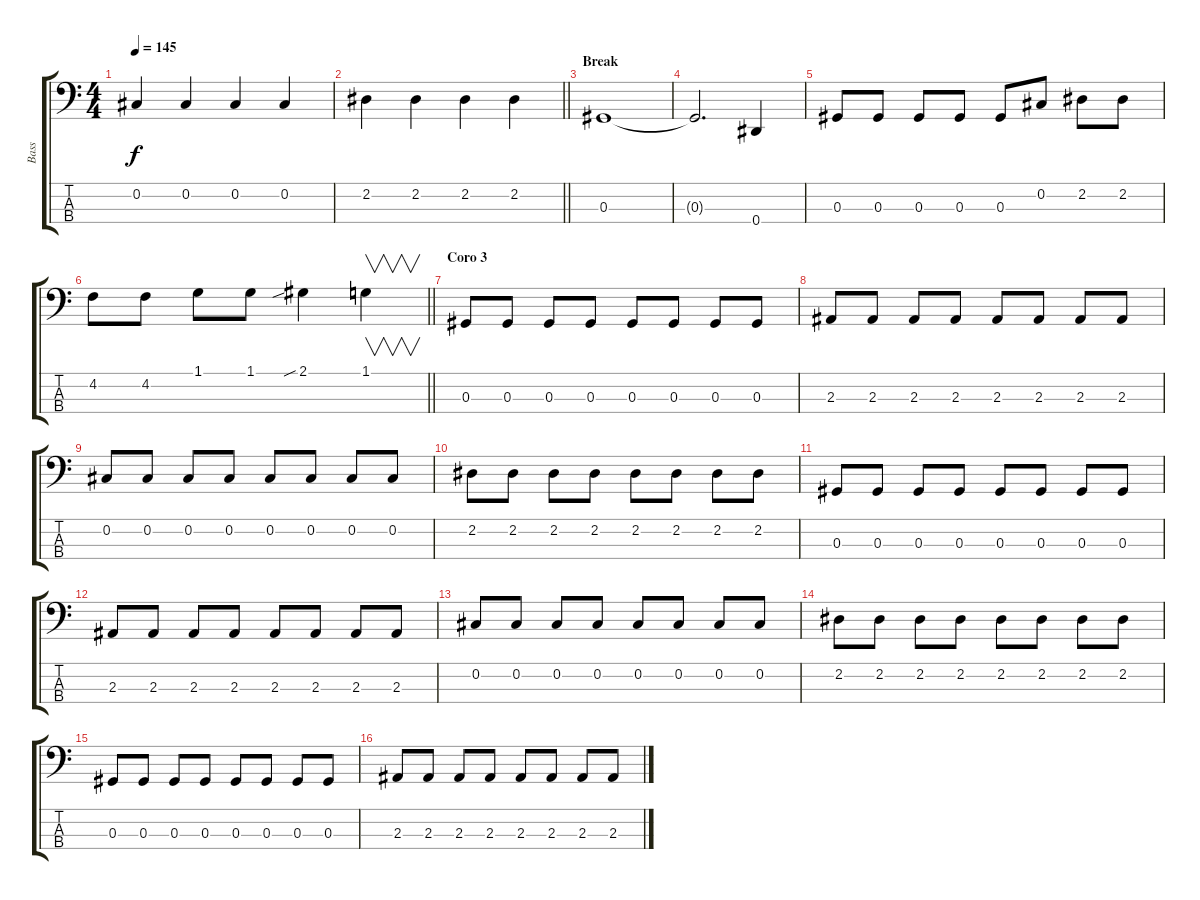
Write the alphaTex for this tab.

\track ("Bass" "Bass") {instrument electricbasspick}
\staff {score tabs}
\tuning (Gb2 Db2 Ab1 Eb1) {hide}
\ts (4 4)
\tempo 145
\clef f4
\ks c
0.2.4{dy f} 0.2.4 0.2.4 0.2.4 |
\barLineRight lightlight
2.2.4 2.2.4 2.2.4 2.2.4 |
\section ("" "Break")
0.3.1 |
0.3{t}.2{d} 0.4.4 |
0.3.8 0.3.8 0.3.8 0.3.8 0.3.8 0.2.8 2.2.8 2.2.8 |
\barLineRight lightlight
4.2.8 4.2.8 1.1.8 1.1.8 2.1{sib}.4 1.1.4{v} |
\section ("" "Coro 3")
0.3.8 0.3.8 0.3.8 0.3.8 0.3.8 0.3.8 0.3.8 0.3.8 |
2.3.8 2.3.8 2.3.8 2.3.8 2.3.8 2.3.8 2.3.8 2.3.8 |
0.2.8 0.2.8 0.2.8 0.2.8 0.2.8 0.2.8 0.2.8 0.2.8 |
2.2.8 2.2.8 2.2.8 2.2.8 2.2.8 2.2.8 2.2.8 2.2.8 |
0.3.8 0.3.8 0.3.8 0.3.8 0.3.8 0.3.8 0.3.8 0.3.8 |
2.3.8 2.3.8 2.3.8 2.3.8 2.3.8 2.3.8 2.3.8 2.3.8 |
0.2.8 0.2.8 0.2.8 0.2.8 0.2.8 0.2.8 0.2.8 0.2.8 |
2.2.8 2.2.8 2.2.8 2.2.8 2.2.8 2.2.8 2.2.8 2.2.8 |
0.3.8 0.3.8 0.3.8 0.3.8 0.3.8 0.3.8 0.3.8 0.3.8 |
2.3.8 2.3.8 2.3.8 2.3.8 2.3.8 2.3.8 2.3.8 2.3.8
